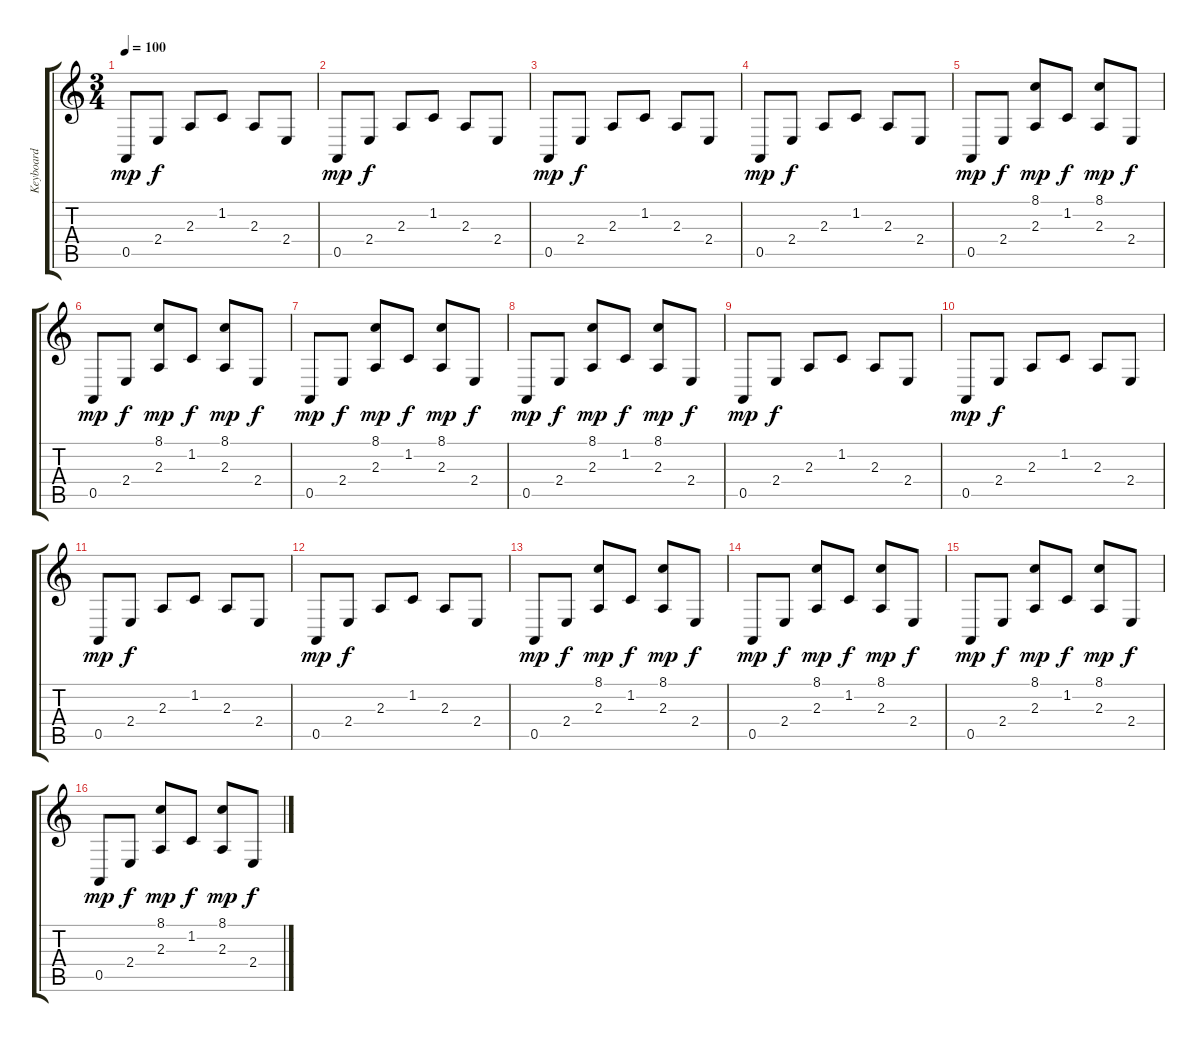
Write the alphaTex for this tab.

\track ("Keyboard" "Keyboard") {instrument orchestralharp}
\staff {score tabs}
\tuning (E4 B3 G3 D3 A2 E2) {hide}
\ts (3 4)
\tempo 100
\clef g2
\ks c
0.5.8{dy mp} 2.4.8{dy f} 2.3.8 1.2.8 2.3.8 2.4.8 |
0.5.8{dy mp} 2.4.8{dy f} 2.3.8 1.2.8 2.3.8 2.4.8 |
0.5.8{dy mp} 2.4.8{dy f} 2.3.8 1.2.8 2.3.8 2.4.8 |
0.5.8{dy mp} 2.4.8{dy f} 2.3.8 1.2.8 2.3.8 2.4.8 |
0.5.8{dy mp} 2.4.8{dy f} (8.1 2.3).8{dy mp} 1.2.8{dy f} (8.1 2.3).8{dy mp} 2.4.8{dy f} |
0.5.8{dy mp} 2.4.8{dy f} (8.1 2.3).8{dy mp} 1.2.8{dy f} (8.1 2.3).8{dy mp} 2.4.8{dy f} |
0.5.8{dy mp} 2.4.8{dy f} (8.1 2.3).8{dy mp} 1.2.8{dy f} (8.1 2.3).8{dy mp} 2.4.8{dy f} |
0.5.8{dy mp} 2.4.8{dy f} (8.1 2.3).8{dy mp} 1.2.8{dy f} (8.1 2.3).8{dy mp} 2.4.8{dy f} |
0.5.8{dy mp} 2.4.8{dy f} 2.3.8 1.2.8 2.3.8 2.4.8 |
0.5.8{dy mp} 2.4.8{dy f} 2.3.8 1.2.8 2.3.8 2.4.8 |
0.5.8{dy mp} 2.4.8{dy f} 2.3.8 1.2.8 2.3.8 2.4.8 |
0.5.8{dy mp} 2.4.8{dy f} 2.3.8 1.2.8 2.3.8 2.4.8 |
0.5.8{dy mp} 2.4.8{dy f} (8.1 2.3).8{dy mp} 1.2.8{dy f} (8.1 2.3).8{dy mp} 2.4.8{dy f} |
0.5.8{dy mp} 2.4.8{dy f} (8.1 2.3).8{dy mp} 1.2.8{dy f} (8.1 2.3).8{dy mp} 2.4.8{dy f} |
0.5.8{dy mp} 2.4.8{dy f} (8.1 2.3).8{dy mp} 1.2.8{dy f} (8.1 2.3).8{dy mp} 2.4.8{dy f} |
0.5.8{dy mp} 2.4.8{dy f} (8.1 2.3).8{dy mp} 1.2.8{dy f} (8.1 2.3).8{dy mp} 2.4.8{dy f}
